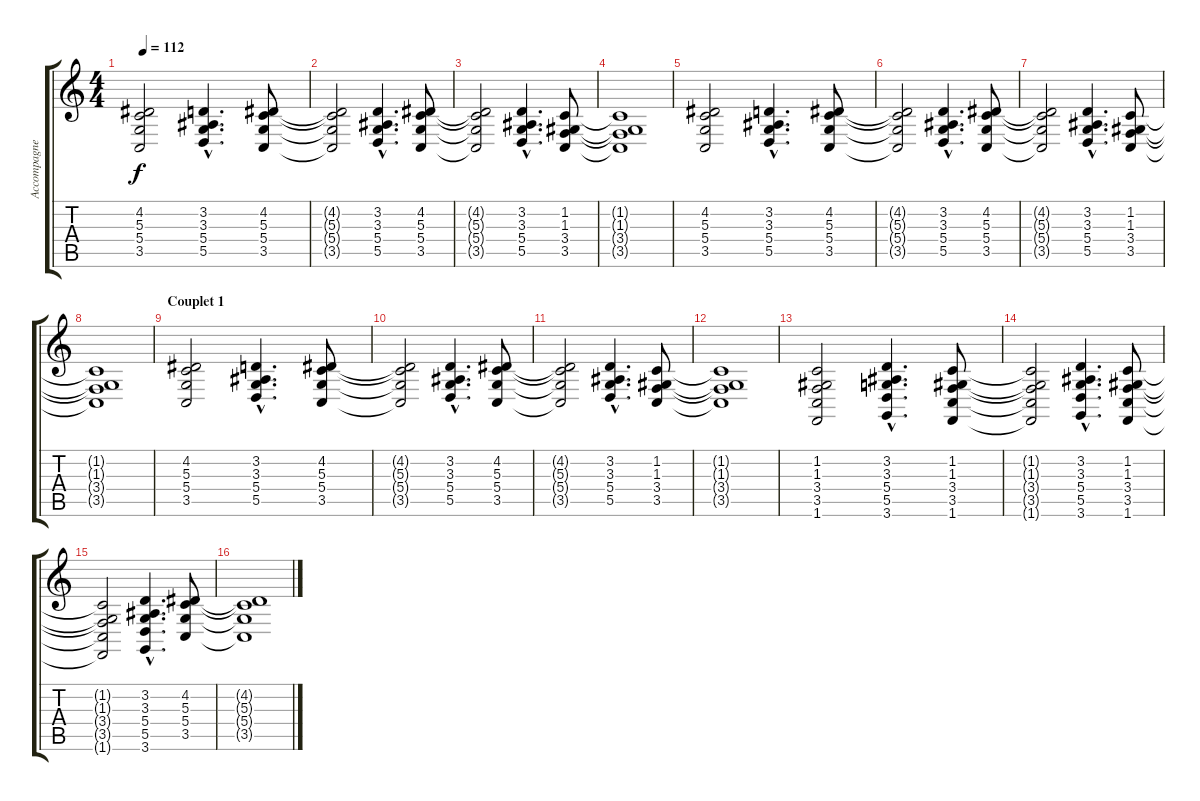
\track ("Accompagnement" "Accompagne") {instrument electricpiano1}
\staff {score tabs}
\tuning (E4 B3 G3 D3 A2 E2) {hide}
\ts (4 4)
\tempo 112
\clef g2
\ks c
(4.2 5.3 5.4 3.5).2{dy f instrument electricpiano1} (3.2{hac} 3.3{hac} 5.4{hac} 5.5{hac}).4{d} (4.2 5.3 5.4 3.5).8 |
(4.2{t} 5.3{t} 5.4{t} 3.5{t}).2 (3.2{hac} 3.3{hac} 5.4{hac} 5.5{hac}).4{d} (4.2 5.3 5.4 3.5).8 |
(4.2{t} 5.3{t} 5.4{t} 3.5{t}).2 (3.2{hac} 3.3{hac} 5.4{hac} 5.5{hac}).4{d} (1.2 1.3 3.4 3.5).8 |
(1.2{t} 1.3{t} 3.4{t} 3.5{t}).1 |
(4.2 5.3 5.4 3.5).2 (3.2{hac} 3.3{hac} 5.4{hac} 5.5{hac}).4{d} (4.2 5.3 5.4 3.5).8 |
(4.2{t} 5.3{t} 5.4{t} 3.5{t}).2 (3.2{hac} 3.3{hac} 5.4{hac} 5.5{hac}).4{d} (4.2 5.3 5.4 3.5).8 |
(4.2{t} 5.3{t} 5.4{t} 3.5{t}).2 (3.2{hac} 3.3{hac} 5.4{hac} 5.5{hac}).4{d} (1.2 1.3 3.4 3.5).8 |
(1.2{t} 1.3{t} 3.4{t} 3.5{t}).1 |
\section ("" "Couplet 1")
(4.2 5.3 5.4 3.5).2 (3.2{hac} 3.3{hac} 5.4{hac} 5.5{hac}).4{d} (4.2 5.3 5.4 3.5).8 |
(4.2{t} 5.3{t} 5.4{t} 3.5{t}).2 (3.2{hac} 3.3{hac} 5.4{hac} 5.5{hac}).4{d} (4.2 5.3 5.4 3.5).8 |
(4.2{t} 5.3{t} 5.4{t} 3.5{t}).2 (3.2{hac} 3.3{hac} 5.4{hac} 5.5{hac}).4{d} (1.2 1.3 3.4 3.5).8 |
(1.2{t} 1.3{t} 3.4{t} 3.5{t}).1 |
(1.2 1.3 3.4 3.5 1.6).2 (3.2{hac} 3.3{hac} 5.4{hac} 5.5{hac} 3.6{hac}).4{d} (1.2 1.3 3.4 3.5 1.6).8 |
(1.2{t} 1.3{t} 3.4{t} 3.5{t} 1.6{t}).2 (3.2{hac} 3.3{hac} 5.4{hac} 5.5{hac} 3.6{hac}).4{d} (1.2 1.3 3.4 3.5 1.6).8 |
(1.2{t} 1.3{t} 3.4{t} 3.5{t} 1.6{t}).2 (3.2{hac} 3.3{hac} 5.4{hac} 5.5{hac} 3.6{hac}).4{d} (4.2 5.3 5.4 3.5).8 |
(4.2{t} 5.3{t} 5.4{t} 3.5{t}).1
